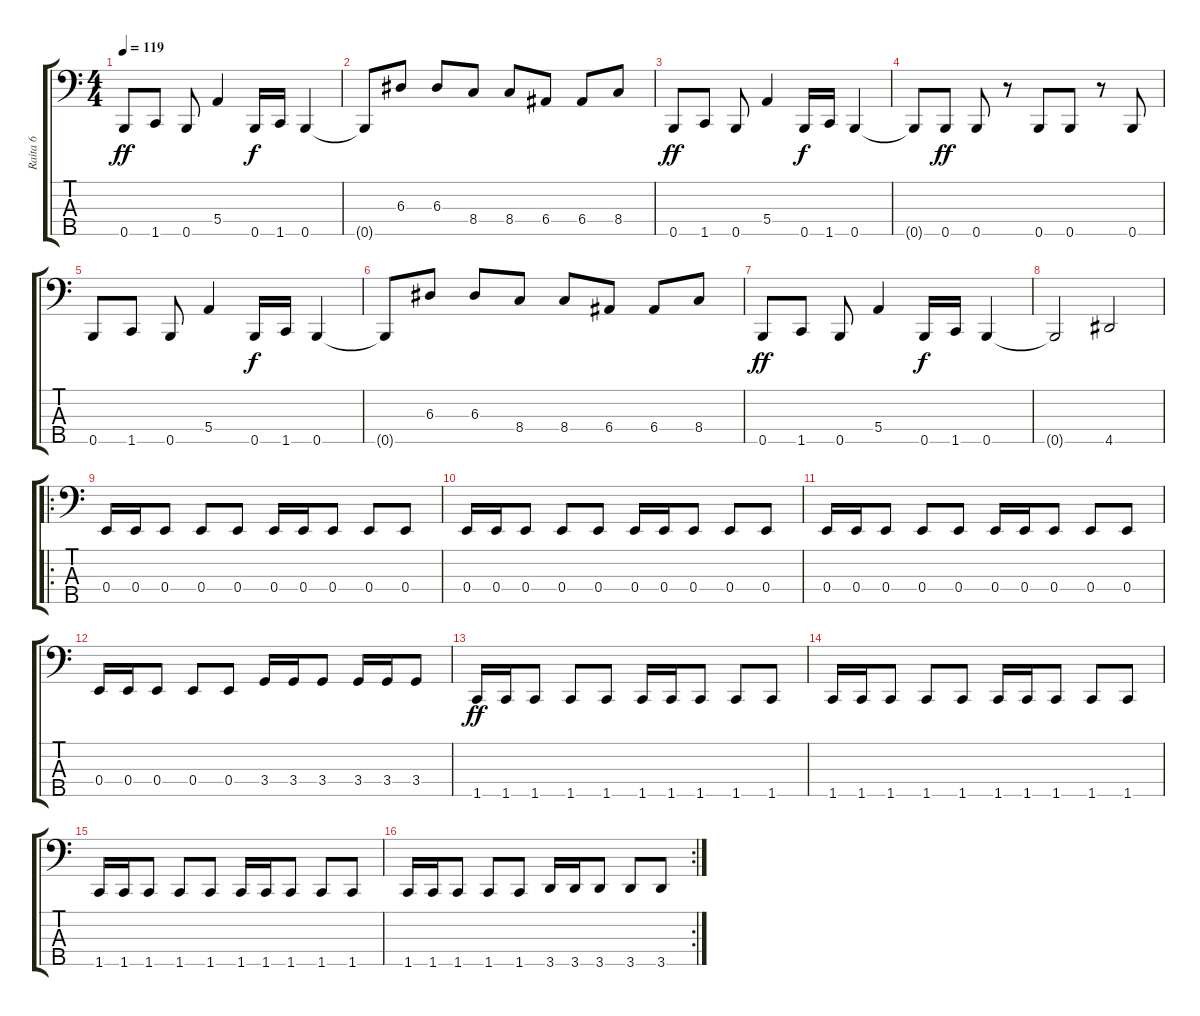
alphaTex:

\track ("Raita 6" "Raita 6") {instrument electricbasspick}
\staff {score tabs}
\tuning (G2 D2 A1 E1 B0) {hide}
\ts (4 4)
\tempo 119
\clef f4
\ks c
0.5.8{dy ff} 1.5.8 0.5.8 5.4.4 0.5.16{dy f} 1.5.16 0.5.4 |
0.5{t}.8 6.3.8 6.3.8 8.4.8 8.4.8 6.4.8 6.4.8 8.4.8 |
0.5.8{dy ff} 1.5.8 0.5.8 5.4.4 0.5.16{dy f} 1.5.16 0.5.4 |
0.5{t}.8 0.5.8{dy ff} 0.5.8 r.8 0.5.8 0.5.8 r.8 0.5.8 |
0.5.8 1.5.8 0.5.8 5.4.4 0.5.16{dy f} 1.5.16 0.5.4 |
0.5{t}.8 6.3.8 6.3.8 8.4.8 8.4.8 6.4.8 6.4.8 8.4.8 |
0.5.8{dy ff} 1.5.8 0.5.8 5.4.4 0.5.16{dy f} 1.5.16 0.5.4 |
0.5{t}.2 4.5.2 |
\ro
0.4.16 0.4.16 0.4.8 0.4.8 0.4.8 0.4.16 0.4.16 0.4.8 0.4.8 0.4.8 |
0.4.16 0.4.16 0.4.8 0.4.8 0.4.8 0.4.16 0.4.16 0.4.8 0.4.8 0.4.8 |
0.4.16 0.4.16 0.4.8 0.4.8 0.4.8 0.4.16 0.4.16 0.4.8 0.4.8 0.4.8 |
0.4.16 0.4.16 0.4.8 0.4.8 0.4.8 3.4.16 3.4.16 3.4.8 3.4.16 3.4.16 3.4.8 |
1.5.16{dy ff} 1.5.16 1.5.8 1.5.8 1.5.8 1.5.16 1.5.16 1.5.8 1.5.8 1.5.8 |
1.5.16 1.5.16 1.5.8 1.5.8 1.5.8 1.5.16 1.5.16 1.5.8 1.5.8 1.5.8 |
1.5.16 1.5.16 1.5.8 1.5.8 1.5.8 1.5.16 1.5.16 1.5.8 1.5.8 1.5.8 |
\rc 2
1.5.16 1.5.16 1.5.8 1.5.8 1.5.8 3.5.16 3.5.16 3.5.8 3.5.8 3.5.8
